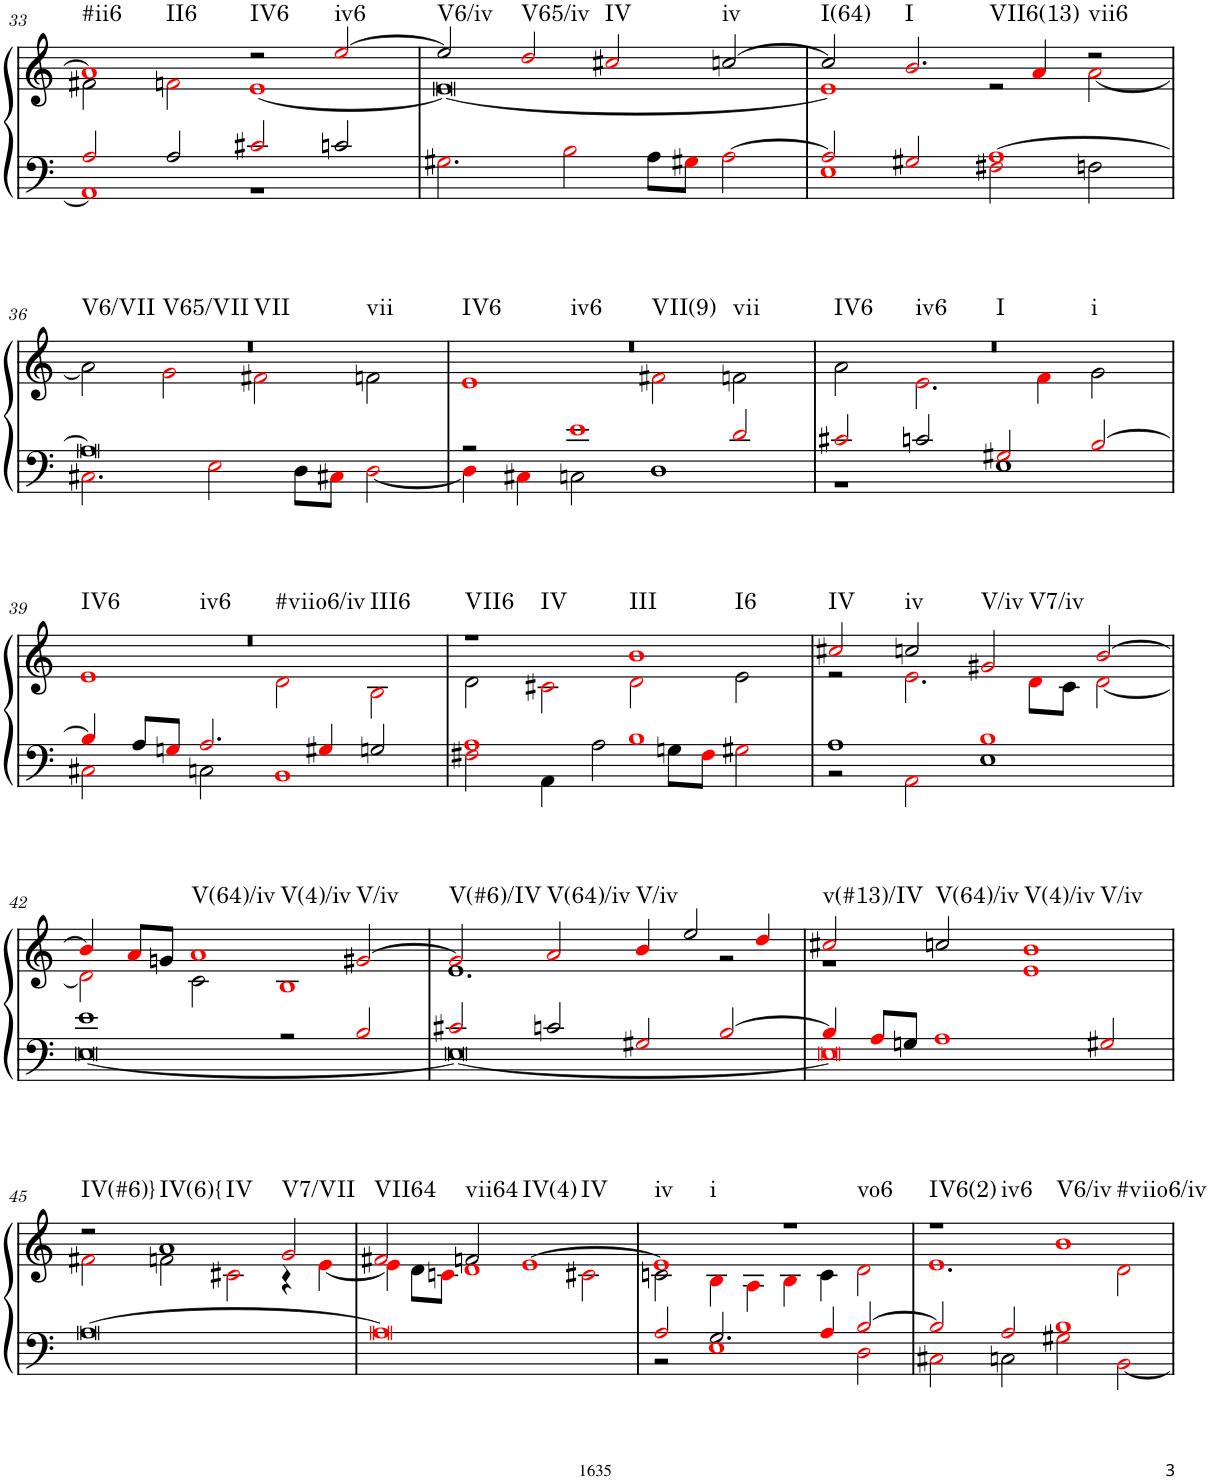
**kern	**kern	**harte
*part1	*part1	*part1
*staff2	*staff1	*
*I"Organ	*	*
!!LO:PB:g=z
*clefF4	*clefG2	*
*k[]	*k[]	*
*M4/2	*M4/2	*
=33	=33	=33
*^	*^	*
!	!	!	!	!LO:H:n=1:kt=#ii6
!	!	!	!	!LO:H:n=2:kt=II6
2Ai/	1AAi]	1ai]	2f#X\	N N
2A/	.	.	2fni\	.
!	!	!	!	!LO:H:kt=IV6
2c#Xi/	1r	2r	[1ei	N
!	!	!	!	!LO:H:kt=iv6
2cn/	.	[2eei/	.	N
*v	*v	*	*	*
=34	=34	=34	=34
!	!	!	!LO:H:kt=V6/iv
2.G#Xi\	2ee/]	0e_	N
!	!	!	!LO:H:kt=V65/iv
.	2ddi/	.	N
2Bi\	.	.	.
!	!	!	!LO:H:kt=IV
.	2cc#Xi/	.	N
8A\L	.	.	.
8G#Xi\J	.	.	.
!	!	!	!LO:H:kt=iv
[2Ai\	[2ccn/	.	N
=35	=35	=35	=35
*^	*	*	*
!	!	!	!	!LO:H:kt=I(64)
2Ai/]	1Ei	2cc/]	1ei]	N
!	!	!	!	!LO:H:n=1:kt=I
!	!	!	!	!LO:H:n=2:kt=VII6(13)
2G#Xi/	.	2.bi/	.	N N
[1Ai	2F#Xi\	.	2r	.
.	.	4ai/	.	.
!	!	!	!	!LO:H:kt=vii6
.	2Fn\	2r	[2ai\	N
!!LO:LB:g=z	!!
=36	=36	=36	=36	=36
!	!	!	!	!LO:H:n=1:kt=V6/VII
!	!	!	!	!LO:H:n=2:kt=V65/VII
!	!	!	!	!LO:H:n=3:kt=VII
!	!	!	!	!LO:H:n=4:kt=vii
0A]	2.C#Xi\	0r	2a\]	N N N N
.	.	.	2gi\	.
.	2Ei\	.	.	.
.	.	.	2f#Xi\	.
.	8D\L	.	.	.
.	8C#Xi\J	.	.	.
.	[2Di\	.	2fn\	.
=37	=37	=37	=37	=37
!	!	!	!	!LO:H:n=1:kt=IV6
!	!	!	!	!LO:H:n=2:kt=iv6
!	!	!	!	!LO:H:n=3:kt=VII(9)
!	!	!	!	!LO:H:n=4:kt=vii
2r	4Di\]	0r	1ei	N N N N
.	4C#Xi\	.	.	.
1ei	2Cn\	.	.	.
.	1D	.	2f#Xi\	.
2di/	.	.	2fn\	.
=38	=38	=38	=38	=38
!	!	!	!	!LO:H:n=1:kt=IV6
!	!	!	!	!LO:H:n=2:kt=iv6
!	!	!	!	!LO:H:n=3:kt=I
!	!	!	!	!LO:H:n=4:kt=i
2c#Xi/	1r	0r	2a\	N N N N
2cn/	.	.	2.ei\	.
2G#Xi/	1E	.	.	.
.	.	.	4fi\	.
[2Bi/	.	.	2g\	.
!!LO:LB:g=z	!!
=39	=39	=39	=39	=39
!	!	!	!	!LO:H:n=1:kt=IV6
!	!	!	!	!LO:H:n=2:kt=iv6
!	!	!	!	!LO:H:n=3:kt=#viio6/iv
!	!	!	!	!LO:H:n=4:kt=III6
4Bi/]	2C#Xi\	0r	1ei	N N N N
8A/L	.	.	.	.
8Gni/J	.	.	.	.
2.Ai/	2Cn\	.	.	.
.	1BBi	.	2di\	.
4G#Xi/	.	.	.	.
2Gn/	.	.	2Bi\	.
=40	=40	=40	=40	=40
!	!	!	!	!LO:H:n=1:kt=VII6
!	!	!	!	!LO:H:n=2:kt=IV
1Ai	2F#Xi\	1r	2d\	N N
.	4AA\	.	2c#Xi\	.
.	2A\	.	.	.
!	!	!	!	!LO:H:n=1:kt=III
!	!	!	!	!LO:H:n=2:kt=I6
1Bi	.	1bi	2di\	N N
.	8Gn\L	.	.	.
.	8F#i\J	.	.	.
.	2G#Xi\	.	2e\	.
=41	=41	=41	=41	=41
!	!	!	!	!LO:H:kt=IV
1A	2r	2cc#Xi/	2r	N
!	!	!	!	!LO:H:kt=iv
.	2AAi\	2ccn/	2.ei\	N
!	!	!	!	!LO:H:n=1:kt=V/iv
!	!	!	!	!LO:H:n=2:kt=V7/iv
1Bi	1E	2g#Xi/	.	N N
.	.	.	8di\L	.
.	.	.	8c\J	.
.	.	[2bi/	[2di\	.
!!LO:LB:g=z	!!
=42	=42	=42	=42	=42
1e	[0E	4bi/]	2di\]	.
.	.	8ai/L	.	.
.	.	8gn/J	.	.
!	!	!	!	!LO:H:n=1:kt=V(64)/iv
!	!	!	!	!LO:H:n=2:kt=V(4)/iv
.	.	1ai	2c\	N N
2r	.	.	1Bi	.
!	!	!	!	!LO:H:kt=V/iv
2Bi/	.	[2g#Xi/	.	N
=43	=43	=43	=43	=43
!	!	!	!	!LO:H:kt=V(#6)/IV
2c#Xi/	0E_	2g#i/]	1.e	N
!	!	!	!	!LO:H:kt=V(64)/iv
2cn/	.	2ai/	.	N
!	!	!	!	!LO:H:kt=V/iv
2G#Xi/	.	4bi/	.	N
.	.	2ee/	.	.
[2Bi/	.	.	2r	.
.	.	4ddi/	.	.
=44	=44	=44	=44	=44
!	!	!	!	!LO:H:kt=v(#13)/IV
4Bi/]	0Ei]	2cc#Xi/	1r	N
8Ai/L	.	.	.	.
8Gn/J	.	.	.	.
!	!	!	!	!LO:H:kt=V(64)/iv
1Ai	.	2ccn/	.	N
!	!	!	!	!LO:H:n=1:kt=V(4)/iv
!	!	!	!	!LO:H:n=2:kt=V/iv
.	.	1bi	1ei	N N
2G#Xi/	.	.	.	.
*v	*v	*	*	*
!!LO:LB:g=z	!!
=45	=45	=45	=45
!	!	!	!LO:H:kt=IV(#6)}
[0A	2r	2f#Xi\	N
!	!	!	!LO:H:n=1:kt=IV(6){
!	!	!	!LO:H:n=2:kt=IV
.	1a	2fn\	N N
.	.	2c#Xi\	.
!	!	!	!LO:H:kt=V7/VII
.	2gi/	4r	N
.	.	[4ei\	.
=46	=46	=46	=46
!	!	!	!LO:H:kt=VII64
0Ai]	2f#Xi/	4ei\]	N
.	.	8d\L	.
.	.	8cni\J	.
!	!	!	!LO:H:kt=vii64
.	2fn/	1di	N
!	!	!	!LO:H:n=1:kt=IV(4)
!	!	!	!LO:H:n=2:kt=IV
.	[1ei	.	N N
.	.	2c#Xi\	.
=47	=47	=47	=47
*^	*	*	*
!	!	!	!	!LO:H:n=1:kt=iv
!	!	!	!	!LO:H:n=2:kt=i
2Ai/	2r	1ei]	2cn\	N N
2.G/	1Ei	.	4Bi\	.
.	.	.	4Ai\	.
!	!	!	!	!LO:H:kt=vo6
.	.	1r	4Bi\	N
4Ai/	.	.	4c\	.
[2Bi/	2Di\	.	2di\	.
=48	=48	=48	=48	=48
!	!	!	!	!LO:H:n=1:kt=IV6(2)
!	!	!	!	!LO:H:n=2:kt=iv6
2Bi/]	2C#Xi\	1r	1.ei	N N
2Ai/	2Cn\	.	.	.
!	!	!	!	!LO:H:n=1:kt=V6/iv
!	!	!	!	!LO:H:n=2:kt=#viio6/iv
1Bi	2G#Xi\	1bi	.	N N
.	[2BBi\	.	2di\	.
*v	*v	*	*	*
*	*v	*v	*
=	=	=
*-	*-	*-
